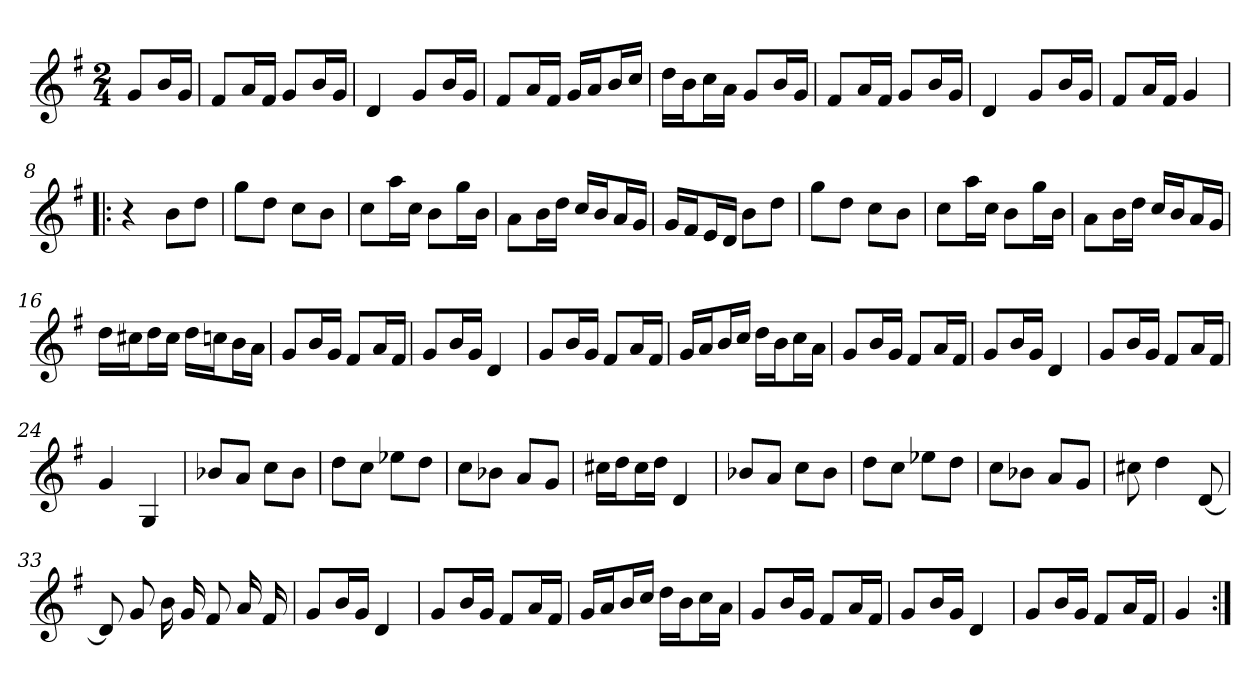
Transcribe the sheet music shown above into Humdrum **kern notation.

**kern
*part1
*staff1
*clefG2
*k[f#]
*G:
*M2/4
*MM120
=
8g/L
16b/L
16g/JJ
=1
8f#/L
16a/L
16f#/JJ
8g/L
16b/L
16g/JJ
=2
4d
8g/L
16b/L
16g/JJ
=3
8f#/L
16a/L
16f#/JJ
16g/LL
16a/J
16b/L
16cc/JJ
=4
16dd\LL
16b\J
16cc\L
16a\JJ
8g/L
16b/L
16g/JJ
=5
8f#/L
16a/L
16f#/JJ
8g/L
16b/L
16g/JJ
=6
4d
8g/L
16b/L
16g/JJ
=7
8f#/L
16a/L
16f#/JJ
4g
=8!|:
4r
8b\L
8dd\J
=9
8gg\L
8dd\J
8cc\L
8b\J
=10
8cc\L
16aa\L
16cc\JJ
8b\L
16gg\L
16b\JJ
=11
8a\L
16b\L
16dd\JJ
16cc/LL
16b/J
16a/L
16g/JJ
=12
16g/LL
16f#/J
16e/L
16d/JJ
8b\L
8dd\J
=13
8gg\L
8dd\J
8cc\L
8b\J
=14
8cc\L
16aa\L
16cc\JJ
8b\L
16gg\L
16b\JJ
=15
8a\L
16b\L
16dd\JJ
16cc/LL
16b/J
16a/L
16g/JJ
=16
16dd\LL
16cc#X\J
16dd\L
16cc#\JJ
16dd\LL
16ccn\J
16b\L
16a\JJ
=17
8g/L
16b/L
16g/JJ
8f#/L
16a/L
16f#/JJ
=18
8g/L
16b/L
16g/JJ
4d
=19
8g/L
16b/L
16g/JJ
8f#/L
16a/L
16f#/JJ
=20
16g/LL
16a/J
16b/L
16cc/JJ
16dd\LL
16b\J
16cc\L
16a\JJ
=21
8g/L
16b/L
16g/JJ
8f#/L
16a/L
16f#/JJ
=22
8g/L
16b/L
16g/JJ
4d
=23
8g/L
16b/L
16g/JJ
8f#/L
16a/L
16f#/JJ
=24
4g
4G
=25
8b-X/L
8a/J
8cc\L
8b-\J
=26
8dd\L
8cc\J
8ee-X\L
8dd\J
=27
8cc\L
8b-X\J
8a/L
8g/J
=28
16cc#X\LL
16dd\J
16cc#\L
16dd\JJ
4d
=29
8b-X/L
8a/J
8cc\L
8b-\J
=30
8dd\L
8cc\J
8ee-X\L
8dd\J
=31
8cc\L
8b-X\J
8a/L
8g/J
=32
8cc#X
4dd
[8d
=33
8d]
8g
16b
16g
8f#
16a
16f#
=34
8g/L
16b/L
16g/JJ
4d
=35
8g/L
16b/L
16g/JJ
8f#/L
16a/L
16f#/JJ
=36
16g/LL
16a/J
16b/L
16cc/JJ
16dd\LL
16b\J
16cc\L
16a\JJ
=37
8g/L
16b/L
16g/JJ
8f#/L
16a/L
16f#/JJ
=38
8g/L
16b/L
16g/JJ
4d
=39
8g/L
16b/L
16g/JJ
8f#/L
16a/L
16f#/JJ
=40
4g
=:|!
*-
